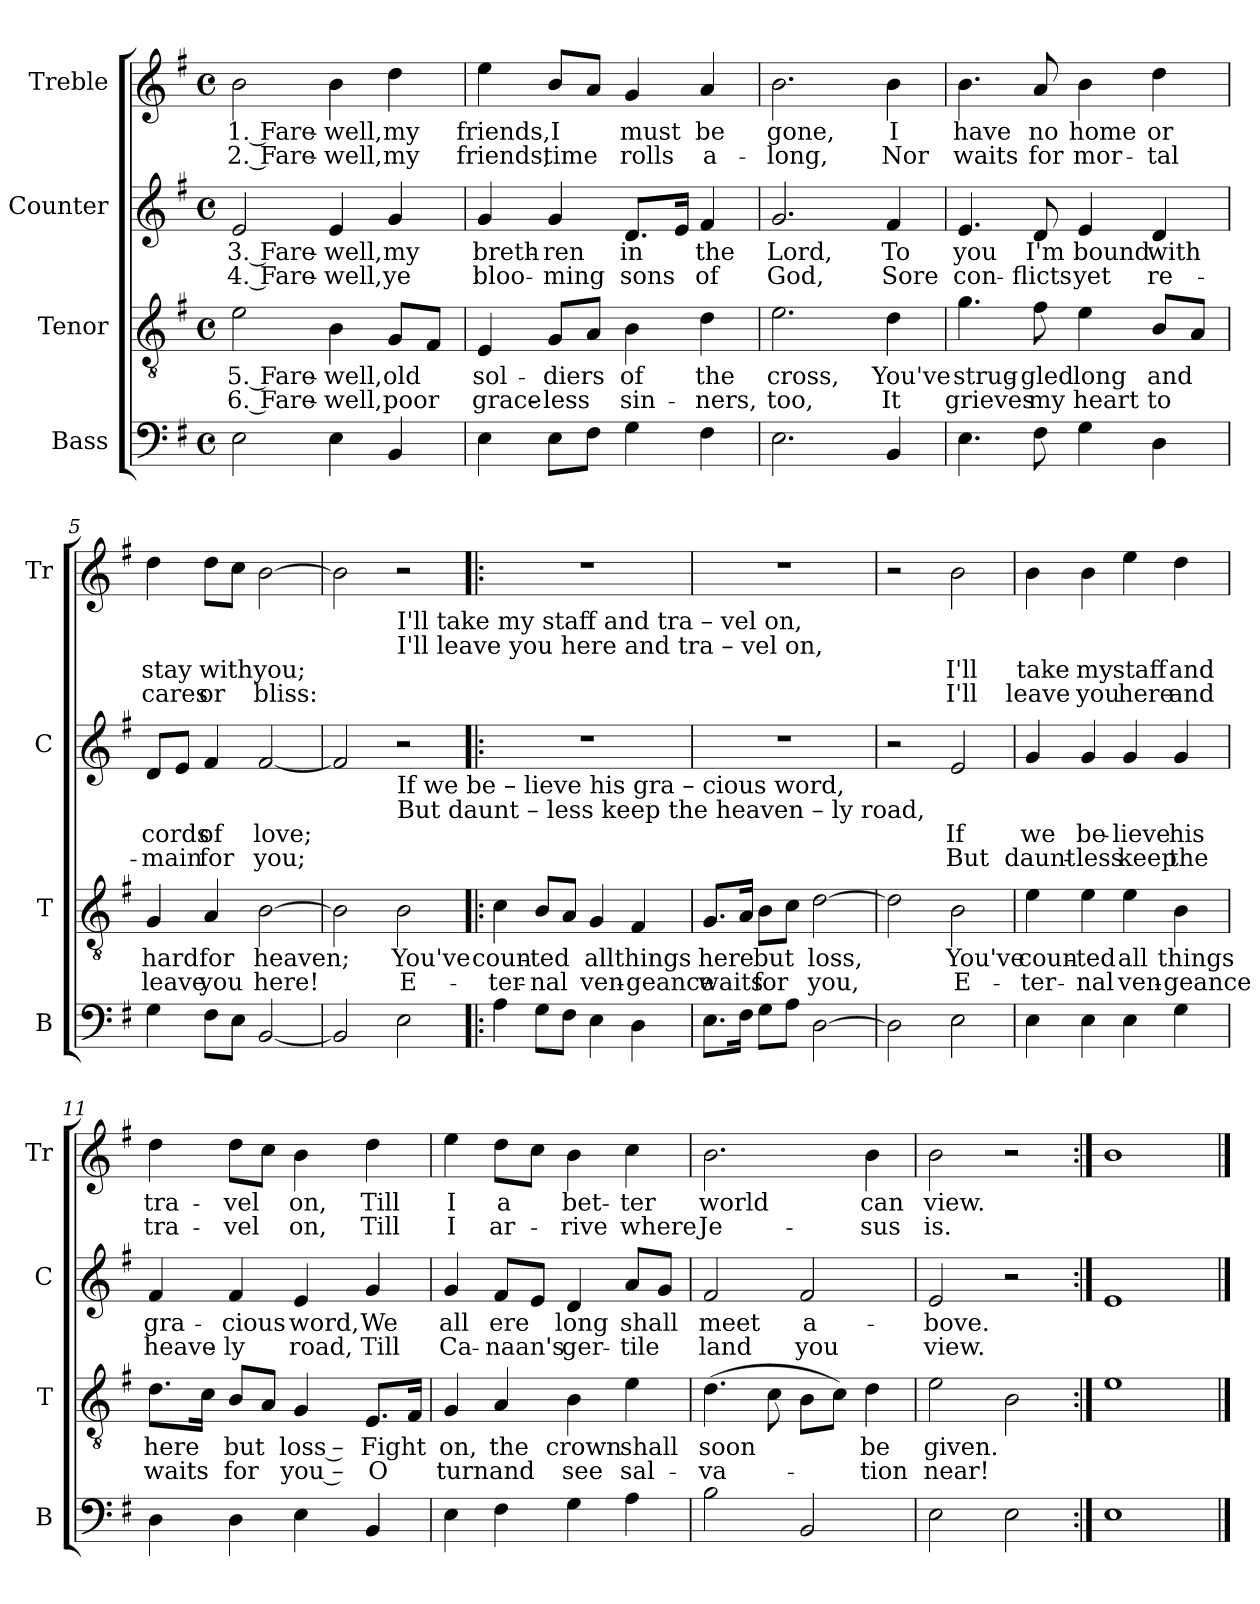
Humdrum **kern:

**kern	**kern	**text	**text	**kern	**text	**text	**kern	**text	**text
*part4	*part3	*part3	*part3	*part2	*part2	*part2	*part1	*part1	*part1
*staff4	*staff3	*staff3	*staff3	*staff2	*staff2	*staff2	*staff1	*staff1	*staff1
*I"Bass	*I"Tenor	*	*	*I"Counter	*	*	*I"Treble	*	*
*I'B	*I'T	*	*	*I'C	*	*	*I'Tr	*	*
*clefF4	*clefGv2	*	*	*clefG2	*	*	*clefG2	*	*
*k[f#]	*k[f#]	*	*	*k[f#]	*	*	*k[f#]	*	*
*M4/4	*M4/4	*	*	*M4/4	*	*	*M4/4	*	*
*met(c)	*met(c)	*	*	*met(c)	*	*	*met(c)	*	*
=1	=1	=1	=1	=1	=1	=1	=1	=1	=1
2E\	2e\	5. Fare-	6. Fare-	2e/	3. Fare-	4. Fare-	2b\	1. Fare-	2. Fare-
4E\	4B\	-well,	-well,	4e/	-well,	-well,	4b\	-well,	-well,
4BB/	8G/L	old	poor	4g/	my	ye	4dd\	my	my
.	8F#/J	.	.	.	.	.	.	.	.
=2	=2	=2	=2	=2	=2	=2	=2	=2	=2
4E\	4E/	sol-	grace-	4g/	breth-	bloo-	4ee\	friends,	friends,
8E\L	8G/L	-diers	-less	4g/	-ren	-ming	8b/L	I	time
8F#\J	8A/J	.	.	.	.	.	8a/J	.	.
4G\	4B\	of	sin-	8.d/L	in	sons	4g/	must	rolls
.	.	.	.	16e/Jk	.	.	.	.	.
4F#\	4d\	the	-ners,	4f#/	the	of	4a/	be	a-
=3	=3	=3	=3	=3	=3	=3	=3	=3	=3
2.E\	2.e\	cross,	too,	2.g/	Lord,	God,	2.b\	gone,	-long,
4BB/	4d\	You've	It	4f#/	To	Sore	4b\	I	Nor
=4	=4	=4	=4	=4	=4	=4	=4	=4	=4
4.E\	4.g\	strug-	grieves	4.e/	you	con-	4.b\	have	waits
8F#\	8f#\	-gled	my	8d/	I'm	-flicts	8a/	no	for
4G\	4e\	long	heart	4e/	bound	yet	4b\	home	mor-
4D\	8B/L	and	to	4d/	with	re-	4dd\	or	-tal
.	8A/J	.	.	.	.	.	.	.	.
!!LO:LB:g=z
=5	=5	=5	=5	=5	=5	=5	=5	=5	=5
4G\	4G/	hard	leave	8d/L	cords	-main	4dd\	stay	cares
.	.	.	.	8e/J	.	.	.	.	.
8F#\L	4A/	for	you	4f#/	of	for	8dd\L	with	or
8E\J	.	.	.	.	.	.	8cc\J	.	.
[2BB/	[2B\	heaven;	here!	[2f#/	love;	you;	[2b\	you;	bliss:
=6	=6	=6	=6	=6	=6	=6	=6	=6	=6
2BB/]	2B\]	.	.	2f#/]	.	.	2b\]	.	.
!	!	!	!	!	!	!	!LO:TX:b:t=I'll            take      my          staff     and      tra    –    vel        on,	!	!
!	!	!	!	!	!	!	!LO:TX:b:t=I'll           leave      you        here     and      tra    –     vel        on,	!	!
!	!	!	!	!LO:TX:b:t=If                we        be   –   lieve    his           gra   –   cious   word,	!	!	!	!	!
!	!	!	!	!LO:TX:b:t=But             daunt – less     keep    the          heaven – ly       road,	!	!	!	!	!
2E\	2B\	You've	E-	2r	.	.	2r	.	.
=7!|:	=7!|:	=7!|:	=7!|:	=7!|:	=7!|:	=7!|:	=7!|:	=7!|:	=7!|:
4A\	4c\	coun-	-ter-	1r	.	.	1r	.	.
8G\L	8B/L	-ted	-nal	.	.	.	.	.	.
8F#\J	8A/J	.	.	.	.	.	.	.	.
4E\	4G/	all	ven-	.	.	.	.	.	.
4D\	4F#/	things	-geance	.	.	.	.	.	.
=8	=8	=8	=8	=8	=8	=8	=8	=8	=8
8.E\L	8.G/L	here	waits	1r	.	.	1r	.	.
16F#\Jk	16A/Jk	.	.	.	.	.	.	.	.
8G\L	8B\L	but	for	.	.	.	.	.	.
8A\J	8c\J	.	.	.	.	.	.	.	.
[2D\	[2d\	loss,	you,	.	.	.	.	.	.
=9	=9	=9	=9	=9	=9	=9	=9	=9	=9
2D\]	2d\]	.	.	2r	.	.	2r	.	.
2E\	2B\	You've	E-	2e/	If	But	2b\	I'll	I'll
=10	=10	=10	=10	=10	=10	=10	=10	=10	=10
4E\	4e\	coun-	-ter-	4g/	we	daunt-	4b\	take	leave
4E\	4e\	-ted	-nal	4g/	be-	-less	4b\	my	you
4E\	4e\	all	ven-	4g/	-lieve	keep	4ee\	staff	here
4G\	4B\	things	-geance	4g/	his	the	4dd\	and	and
!!LO:LB:g=z
=11	=11	=11	=11	=11	=11	=11	=11	=11	=11
4D\	8.d\L	here	waits	4f#/	gra-	heave-	4dd\	tra-	tra-
.	16c\Jk	.	.	.	.	.	.	.	.
4D\	8B/L	but	for	4f#/	-cious	-ly	8dd\L	-vel	-vel
.	8A/J	.	.	.	.	.	8cc\J	.	.
4E\	4G/	loss –	you –	4e/	word,	road,	4b\	on,	on,
4BB/	8.E/L	Fight	O	4g/	We	Till	4dd\	Till	Till
.	16F#/Jk	.	.	.	.	.	.	.	.
=12	=12	=12	=12	=12	=12	=12	=12	=12	=12
4E\	4G/	on,	turn	4g/	all	Ca-	4ee\	I	I
4F#\	4A/	the	and	8f#/L	ere	-naan's	8dd\L	a	ar-
.	.	.	.	8e/J	.	.	8cc\J	.	.
4G\	4B\	crown	see	4d/	long	ger-	4b\	bet-	-rive
4A\	4e\	shall	sal-	8a/L	shall	-tile	4cc\	-ter	where
.	.	.	.	8g/J	.	.	.	.	.
=13	=13	=13	=13	=13	=13	=13	=13	=13	=13
2B\	(4.d\	soon	-va-	2f#/	meet	land	2.b\	world	Je-
.	8c\	.	.	.	.	.	.	.	.
2BB/	8B\L	.	.	2f#/	a-	you	.	.	.
.	8c\J)	.	.	.	.	.	.	.	.
.	4d\	be	-tion	.	.	.	4b\	can	-sus
=14	=14	=14	=14	=14	=14	=14	=14	=14	=14
2E\	2e\	given.	near!	2e/	-bove.	view.	2b\	view.	is.
2E\	2B\	.	.	2r	.	.	2r	.	.
=15:|!	=15:|!	=15:|!	=15:|!	=15:|!	=15:|!	=15:|!	=15:|!	=15:|!	=15:|!
1E	1e	.	.	1e	.	.	1b	.	.
==	==	==	==	==	==	==	==	==	==
*-	*-	*-	*-	*-	*-	*-	*-	*-	*-
